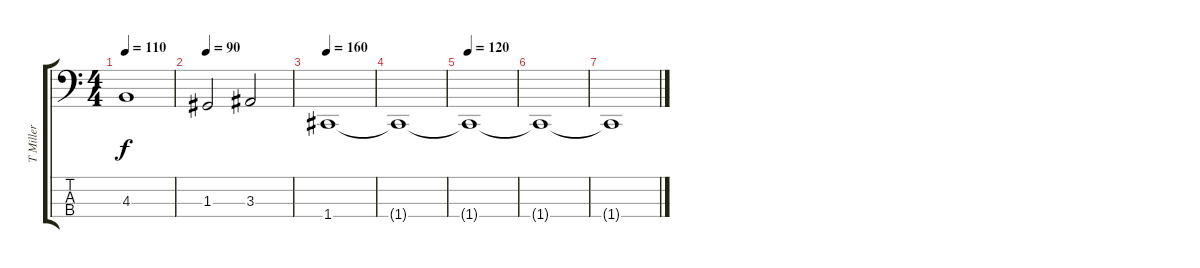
\track ("T Miller" "T Miller") {instrument electricbassfinger}
\staff {score tabs}
\tuning (F2 C2 G1 C1) {hide}
\ts (4 4)
\tempo 110
\clef f4
\ks c
4.3.1{dy f} |
\tempo 90
1.3.2 3.3.2 |
\tempo 160
1.4.1 |
1.4{t}.1 |
\tempo 120
1.4{t}.1{volume 7} |
1.4{t}.1 |
1.4{t}.1{volume 3}
